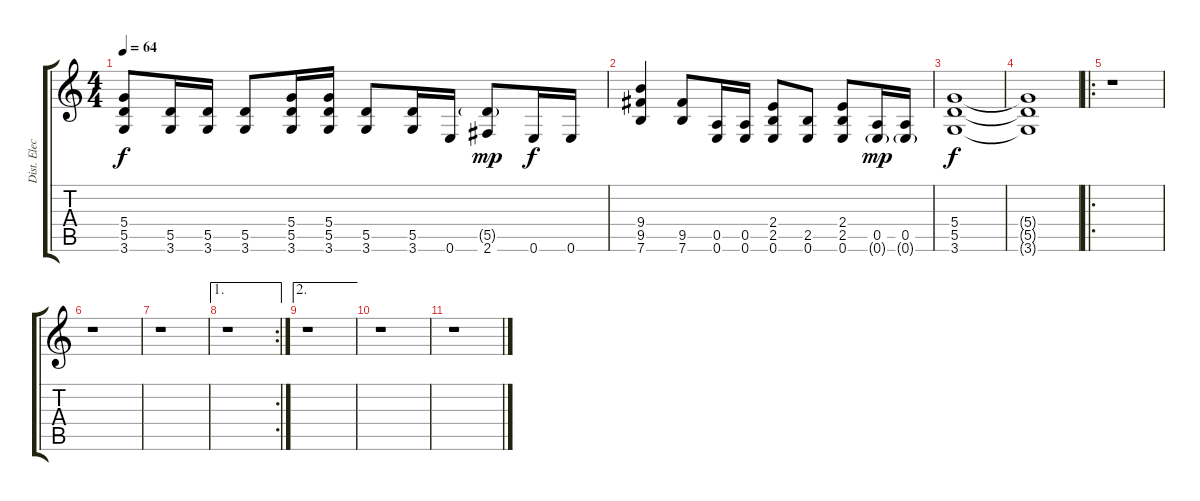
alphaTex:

\track ("Dist. Elec 2" "Dist. Elec") {instrument distortionguitar}
\staff {score tabs}
\tuning (E4 B3 G3 D3 A2 E2) {hide}
\ts (4 4)
\tempo 64
\clef g2
\ks c
(5.4 5.5 3.6).8{dy f} (5.5 3.6).16 (5.5 3.6).16 (5.5 3.6).8 (5.4 5.5 3.6).16 (5.4 5.5 3.6).16 (5.5 3.6).8 (5.5 3.6).16 0.6.16 (5.5{g} 2.6).8{dy mp} 0.6.16{dy f} 0.6.16 |
(9.4 9.5 7.6).4 (9.5 7.6).8 (0.5 0.6).16 (0.5 0.6).16 (2.4 2.5 0.6).8 (2.5 0.6).8 (2.4 2.5 0.6).8 (0.5 0.6{g}).16{dy mp} (0.5 0.6{g}).16 |
(5.4 5.5 3.6).1{dy f} |
(5.4{t} 5.5{t} 3.6{t}).1 |
\ro
r.1 |
r.1 |
r.1 |
\ae 1
\rc 2
r.1 |
\ae 2
r.1 |
r.1 |
r.1
